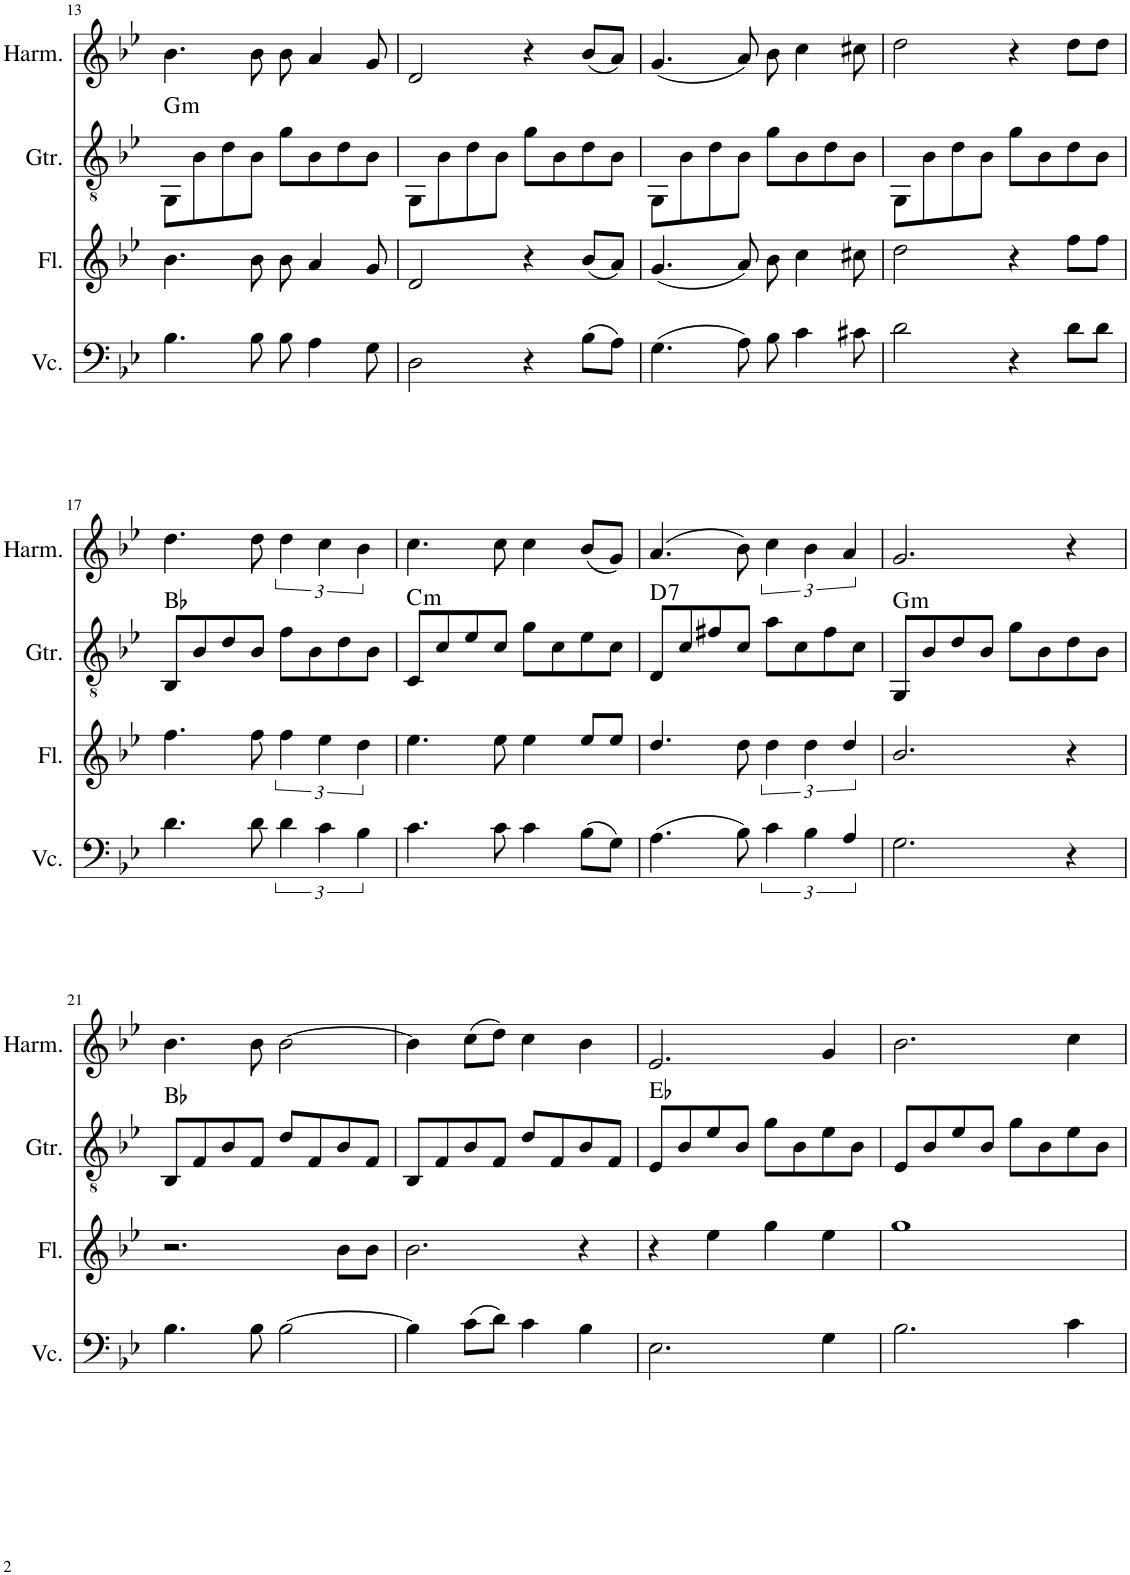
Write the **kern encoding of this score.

**kern	**kern	**kern	**harte	**kern
*part4	*part3	*part2	*part2	*part1
*staff4	*staff3	*staff2	*	*staff1
*I"チェロ	*I"フルート	*I"ギター	*	*I"ハーモニカ
!!LO:PB:g=z
*clefF4	*clefG2	*clefGv2	*	*clefG2
*k[b-e-]	*k[b-e-]	*k[b-e-]	*	*k[b-e-]
*M4/4	*M4/4	*M4/4	*	*M4/4
=13	=13	=13	=13	=13
!	!	!	!LO:H:kt=m	!
4.B-\	4.b-\	8GG\L	G:min	4.b-\
.	.	8B-\	.	.
.	.	8d\	.	.
8B-\	8b-\	8B-\J	.	8b-\
8B-\	8b-\	8g\L	.	8b-\
4A\	4a/	8B-\	.	4a/
.	.	8d\	.	.
8G\	8g/	8B-\J	.	8g/
=14	=14	=14	=14	=14
2D\	2d/	8GG\L	.	2d/
.	.	8B-\	.	.
.	.	8d\	.	.
.	.	8B-\J	.	.
4r	4r	8g\L	.	4r
.	.	8B-\	.	.
(>8B-\L	(<8b-/L	8d\	.	(<8b-/L
8A\J)	8a/J)	8B-\J	.	8a/J)
=15	=15	=15	=15	=15
(>4.G\	(<4.g/	8GG\L	.	(<4.g/
.	.	8B-\	.	.
.	.	8d\	.	.
8A\)	8a/)	8B-\J	.	8a/)
8B-\	8b-\	8g\L	.	8b-\
4c\	4cc\	8B-\	.	4cc\
.	.	8d\	.	.
8c#X\	8cc#X\	8B-\J	.	8cc#X\
=16	=16	=16	=16	=16
2d\	2dd\	8GG\L	.	2dd\
.	.	8B-\	.	.
.	.	8d\	.	.
.	.	8B-\J	.	.
4r	4r	8g\L	.	4r
.	.	8B-\	.	.
8d\L	8ff\L	8d\	.	8dd\L
8d\J	8ff\J	8B-\J	.	8dd\J
!!LO:LB:g=z
=17	=17	=17	=17	=17
4.d\	4.ff\	8BB-/L	Bb:maj	4.dd\
.	.	8B-/	.	.
.	.	8d/	.	.
8d\	8ff\	8B-/J	.	8dd\
6d\	6ff\	8f\L	.	6dd\
.	.	8B-\	.	.
6c\	6ee-\	.	.	6cc\
.	.	8d\	.	.
6B-\	6dd\	.	.	6b-\
.	.	8B-\J	.	.
=18	=18	=18	=18	=18
!	!	!	!LO:H:kt=m	!
4.c\	4.ee-\	8C/L	C:min	4.cc\
.	.	8c/	.	.
.	.	8e-/	.	.
8c\	8ee-\	8c/J	.	8cc\
4c\	4ee-\	8g\L	.	4cc\
.	.	8c\	.	.
(>8B-\L	8ee-/L	8e-\	.	(<8b-/L
8G\J)	8ee-/J	8c\J	.	8g/J)
=19	=19	=19	=19	=19
!	!	!	!LO:H:kt=7	!
(>4.A\	4.dd/	8D/L	D:7	(>4.a/
.	.	8c/	.	.
.	.	8f#X/	.	.
8B-\)	8dd\	8c/J	.	8b-\)
6c\	6dd\	8a\L	.	6cc\
.	.	8c\	.	.
6B-\	6dd\	.	.	6b-\
.	.	8f#\	.	.
6A/	6dd/	.	.	6a/
.	.	8c\J	.	.
=20	=20	=20	=20	=20
!	!	!	!LO:H:kt=m	!
2.G\	2.b-/	8GG/L	G:min	2.g/
.	.	8B-/	.	.
.	.	8d/	.	.
.	.	8B-/J	.	.
.	.	8g\L	.	.
.	.	8B-\	.	.
4r	4r	8d\	.	4r
.	.	8B-\J	.	.
!!LO:LB:g=z
=21	=21	=21	=21	=21
4.B-\	2.r	8BB-/L	Bb:maj	4.b-\
.	.	8F/	.	.
.	.	8B-/	.	.
8B-\	.	8F/J	.	8b-\
[2B-\	.	8d/L	.	[2b-\
.	.	8F/	.	.
.	8b-\L	8B-/	.	.
.	8b-\J	8F/J	.	.
=22	=22	=22	=22	=22
4B-\]	2.b-\	8BB-/L	.	4b-\]
.	.	8F/	.	.
(>8c\L	.	8B-/	.	(>8cc\L
8d\J)	.	8F/J	.	8dd\J)
4c\	.	8d/L	.	4cc\
.	.	8F/	.	.
4B-\	4r	8B-/	.	4b-\
.	.	8F/J	.	.
=23	=23	=23	=23	=23
2.E-\	4r	8E-/L	Eb:maj	2.e-/
.	.	8B-/	.	.
.	4ee-\	8e-/	.	.
.	.	8B-/J	.	.
.	4gg\	8g\L	.	.
.	.	8B-\	.	.
4G\	4ee-\	8e-\	.	4g/
.	.	8B-\J	.	.
=24	=24	=24	=24	=24
2.B-\	1gg	8E-/L	.	2.b-\
.	.	8B-/	.	.
.	.	8e-/	.	.
.	.	8B-/J	.	.
.	.	8g\L	.	.
.	.	8B-\	.	.
4c\	.	8e-\	.	4cc\
.	.	8B-\J	.	.
=	=	=	=	=
*-	*-	*-	*-	*-
